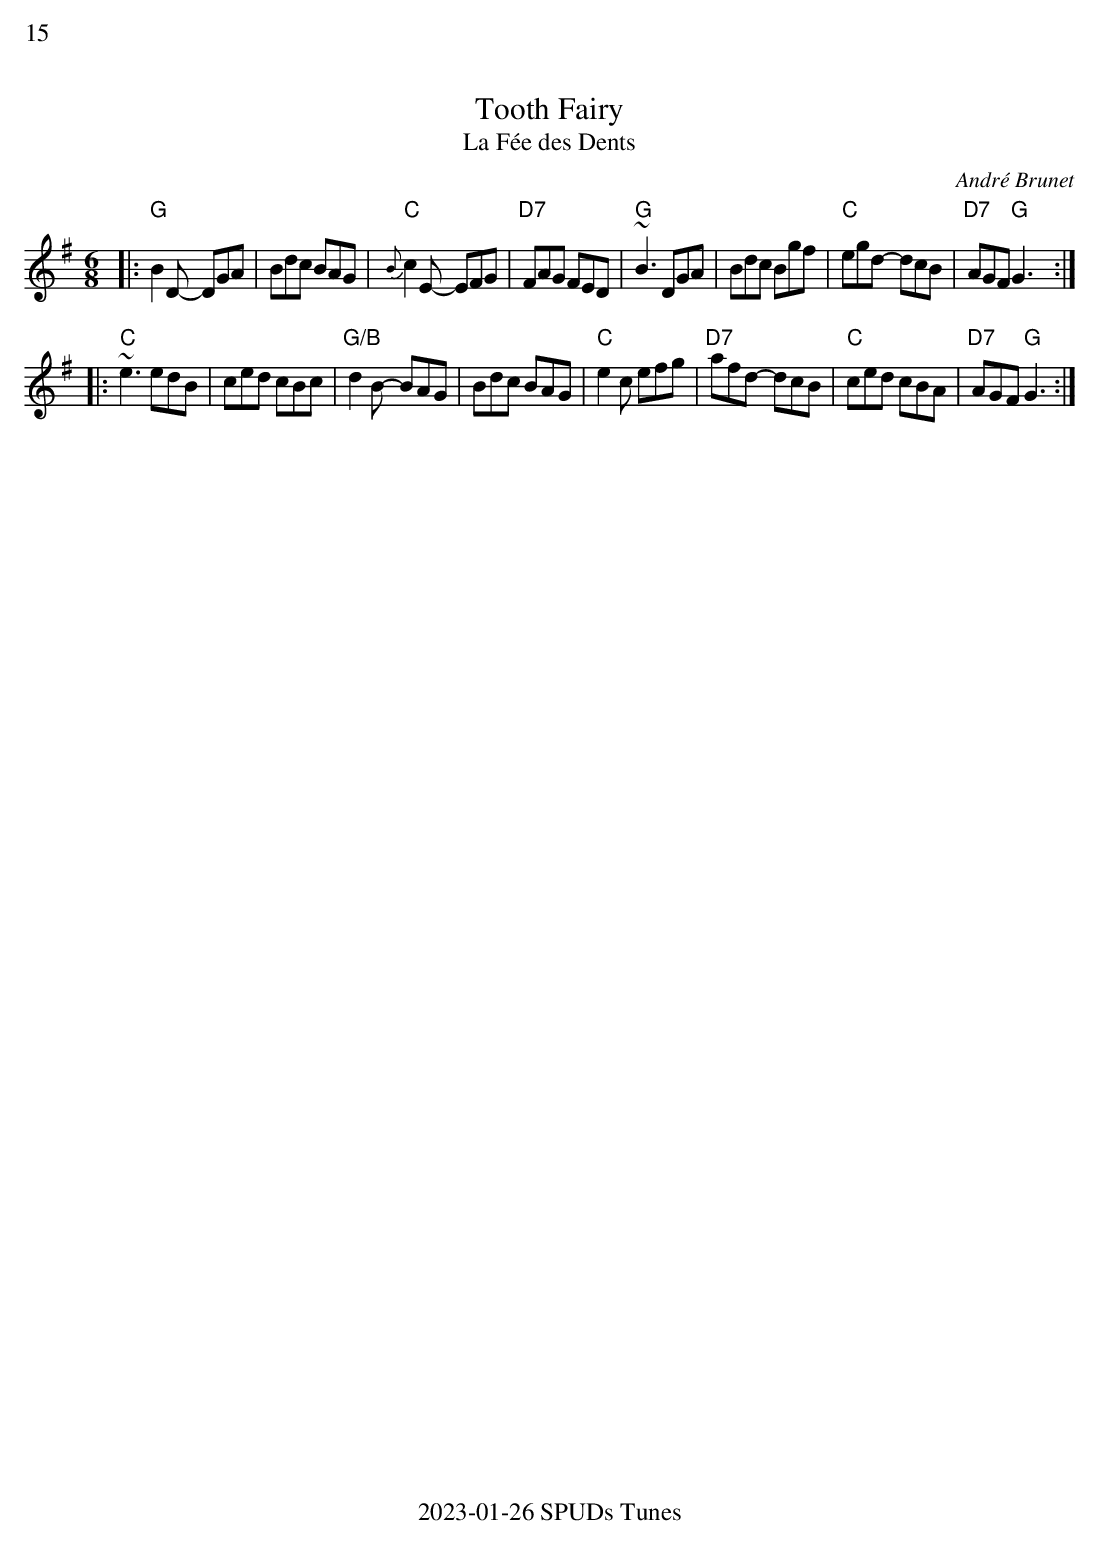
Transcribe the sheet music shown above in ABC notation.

X:1
%%text 15
T:Tooth Fairy
T:La Fée des Dents
C:André Brunet
M:6/8
L:1/8
K:G
|:"G"B2D- DGA | Bdc BAG | "C"{B}c2E- EFG | "D7"FAG FED \
| "G"~B3 DGA | Bdc Bgf | "C"egd- dcB | "D7"AGF "G"G3 :|
|:"C"~e3 edB | ced cBc | "G/B"d2B- BAG | Bdc BAG \
| "C"e2c efg | "D7"afd- dcB | "C"ced cBA | "D7"AGF "G"G3 :|
